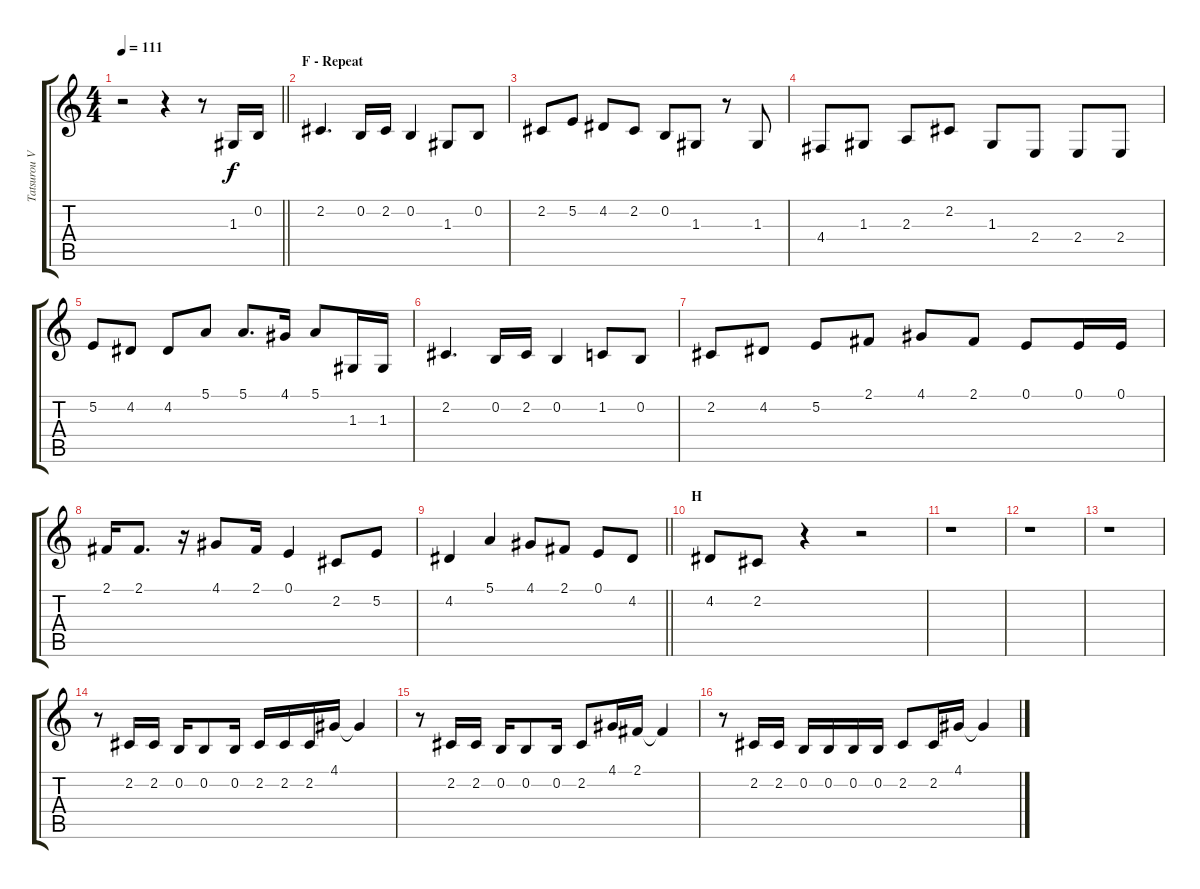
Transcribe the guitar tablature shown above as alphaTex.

\track ("Tatsurou Vocals" "Tatsurou V") {instrument tenorsax}
\staff {score tabs}
\tuning (E4 B3 G3 D3 A2 E2) {hide}
\ts (4 4)
\tempo 111
\clef g2
\barLineRight lightlight
\ks c
r.2{dy f} r.4 r.8 1.3.16 0.2.16 |
\section ("" "F - Repeat")
2.2.4{d} 0.2.16 2.2.16 0.2.4 1.3.8 0.2.8 |
2.2.8 5.2.8 4.2.8 2.2.8 0.2.8 1.3.8 r.8 1.3.8 |
4.4.8 1.3.8 2.3.8 2.2.8 1.3.8 2.4.8 2.4.8 2.4.8 |
5.2.8 4.2.8 4.2.8 5.1.8 5.1.8{d} 4.1.16 5.1.8 1.3.16 1.3.16 |
2.2.4{d} 0.2.16 2.2.16 0.2.4 1.2.8 0.2.8 |
2.2.8 4.2.8 5.2.8 2.1.8 4.1.8 2.1.8 0.1.8 0.1.16 0.1.16 |
2.1.16 2.1.8{d} r.16 4.1.8 2.1.16 0.1.4 2.2.8 5.2.8 |
\barLineRight lightlight
4.2.4 5.1.4 4.1.8 2.1.8 0.1.8 4.2.8 |
\section ("" "H")
4.2.8 2.2.8 r.4 r.2 |
r.1 |
r.1 |
r.1 |
r.8 2.2.16 2.2.16 0.2.16 0.2.8 0.2.16 2.2.16 2.2.16 2.2.16 4.1.16 4.1{t}.4 |
r.8 2.2.16 2.2.16 0.2.16 0.2.8 0.2.16 2.2.8 4.1.16 2.1.16 2.1{t}.4 |
r.8 2.2.16 2.2.16 0.2.16 0.2.16 0.2.16 0.2.16 2.2.8 2.2.16 4.1.16 4.1{t}.4
